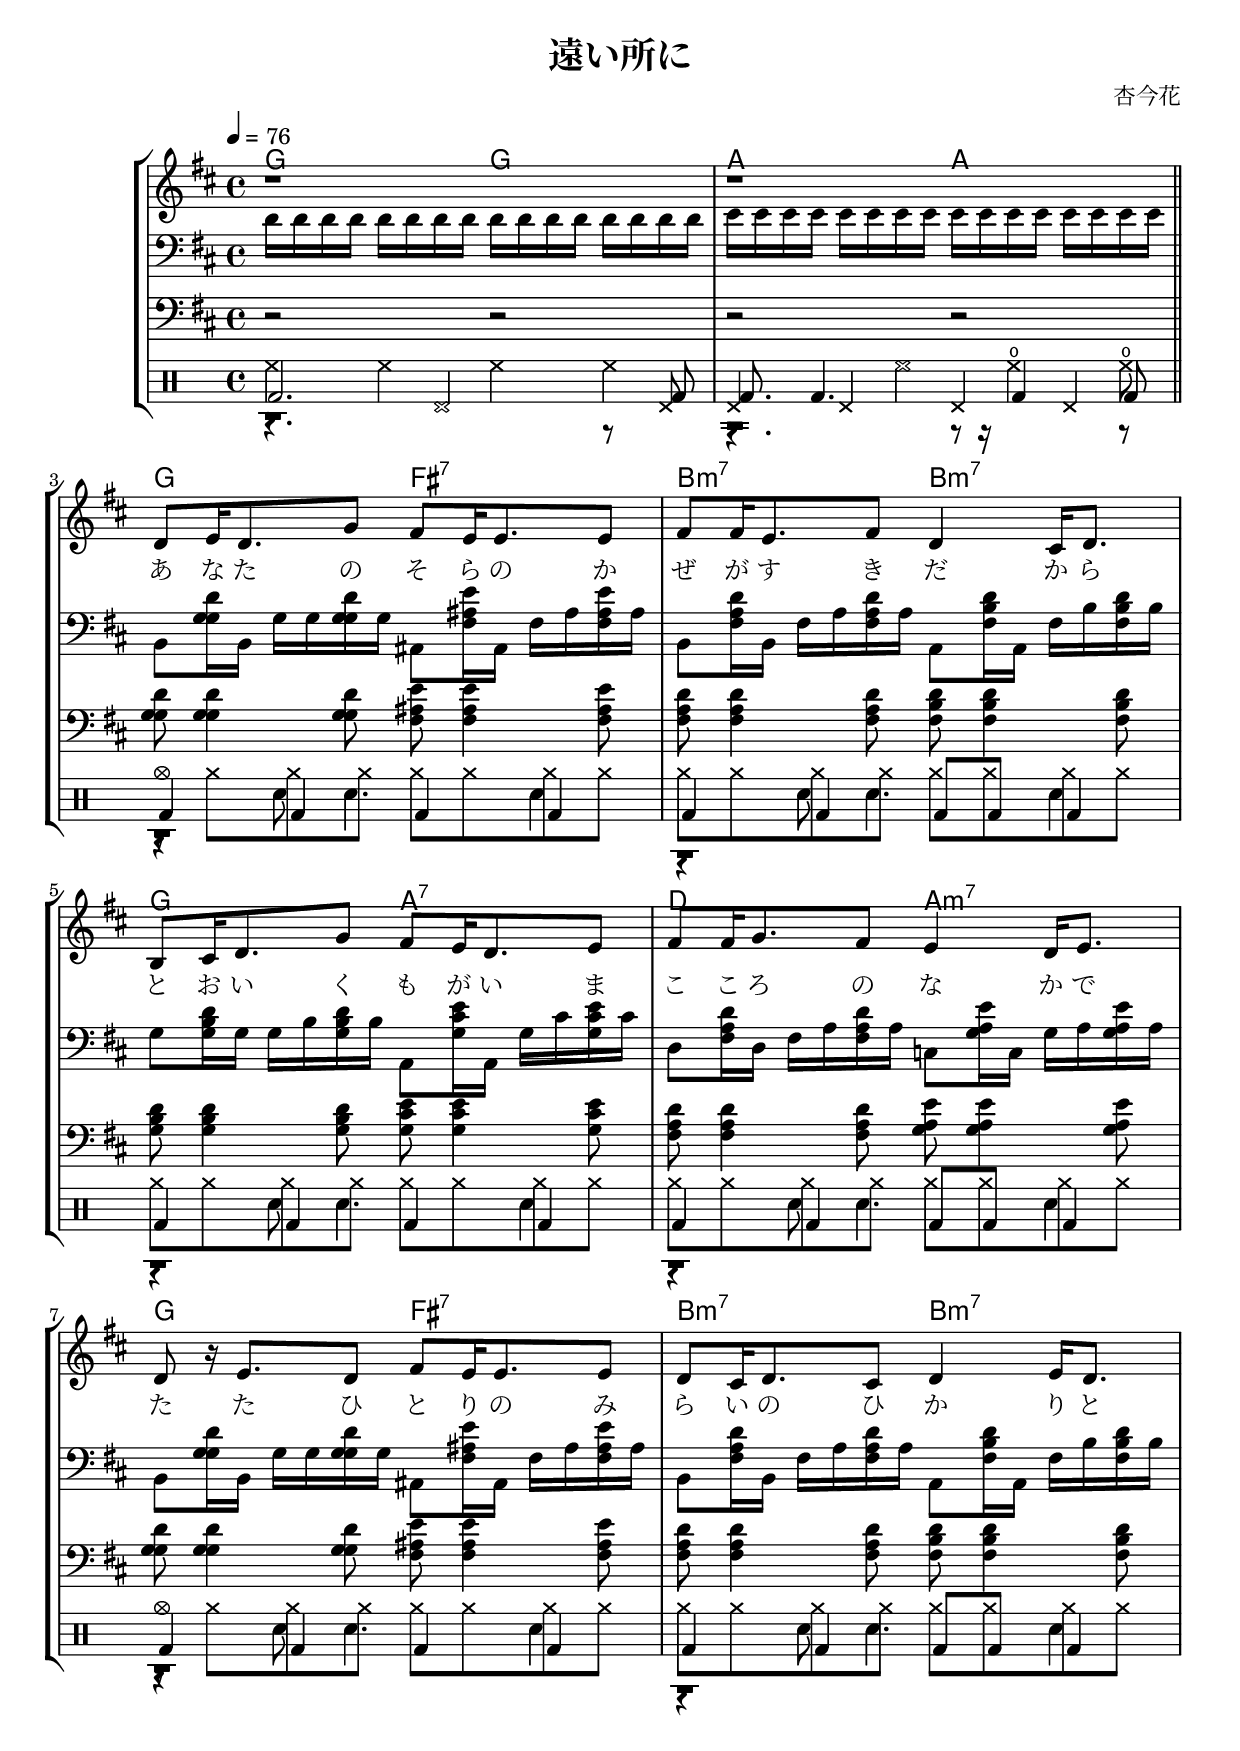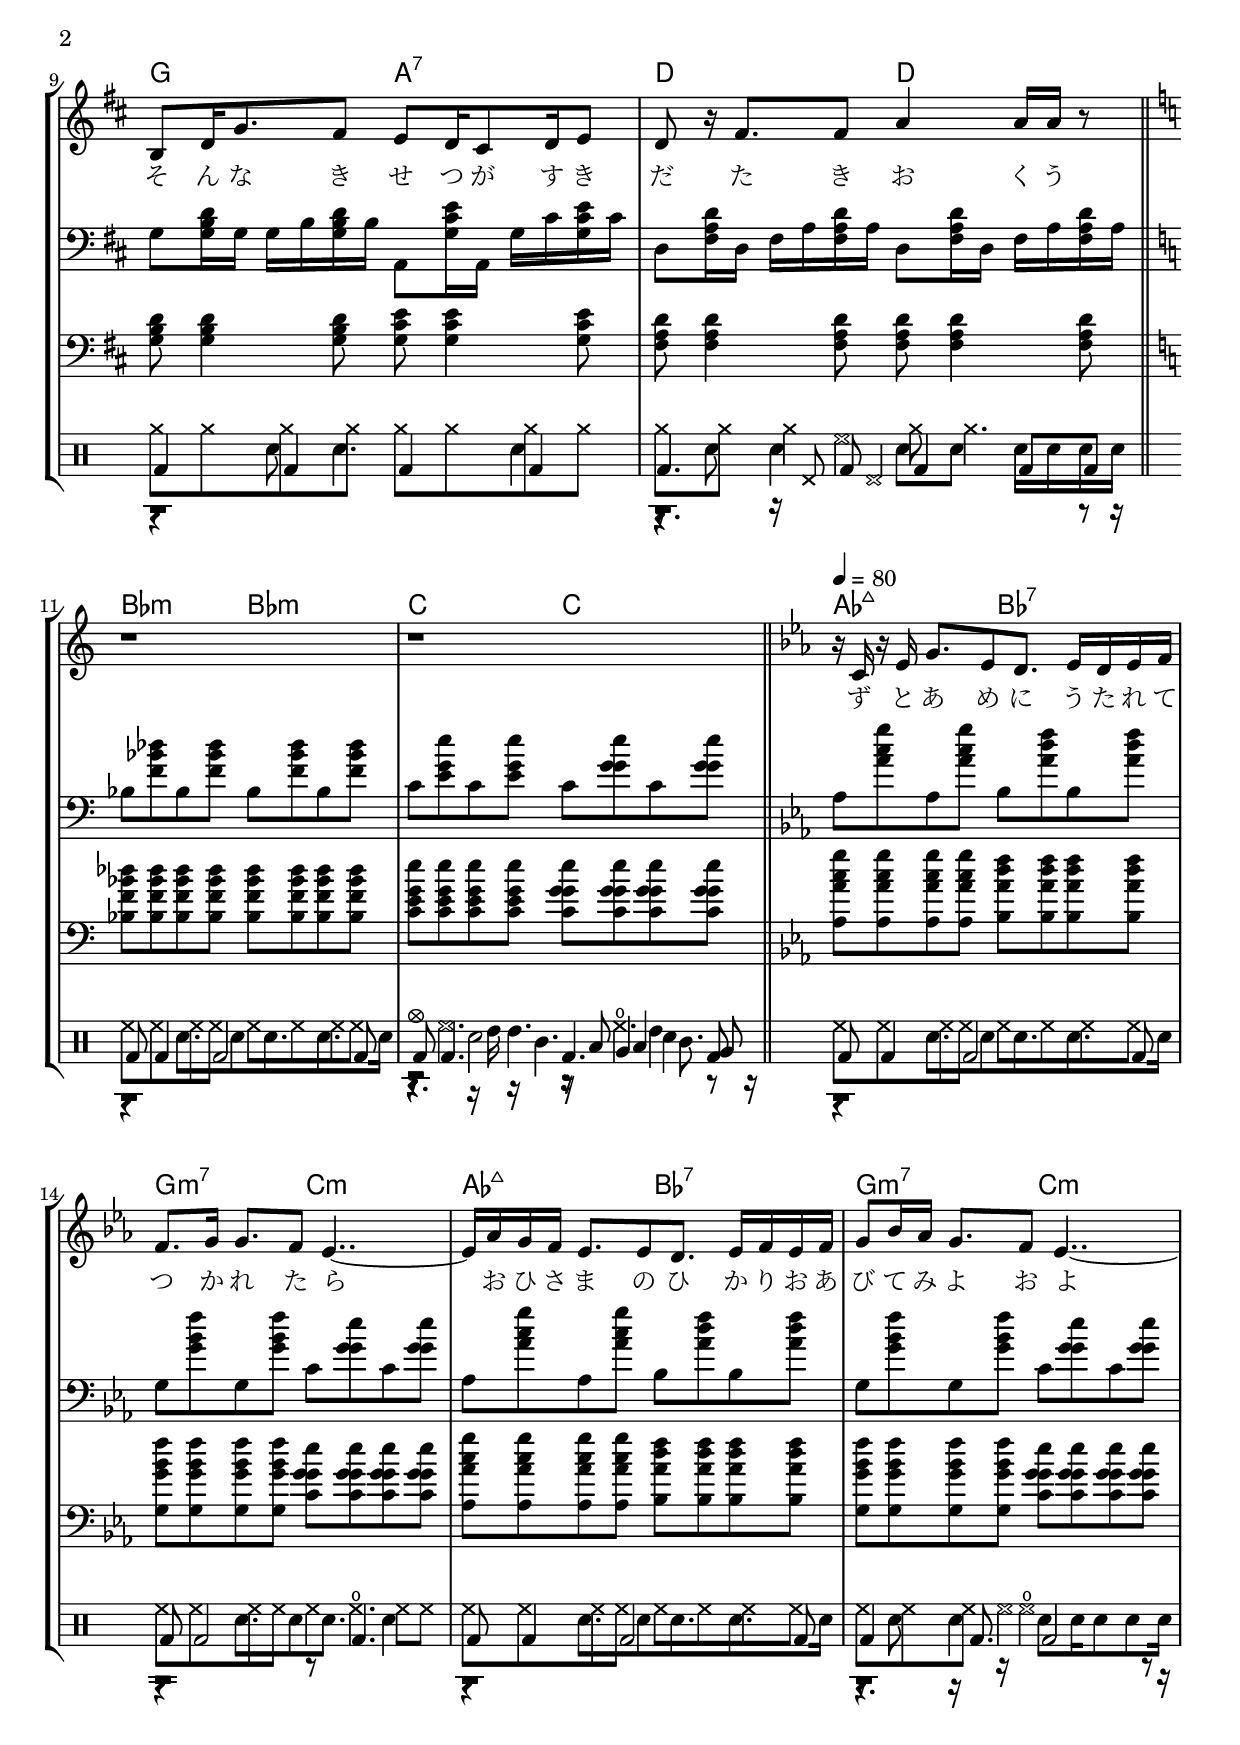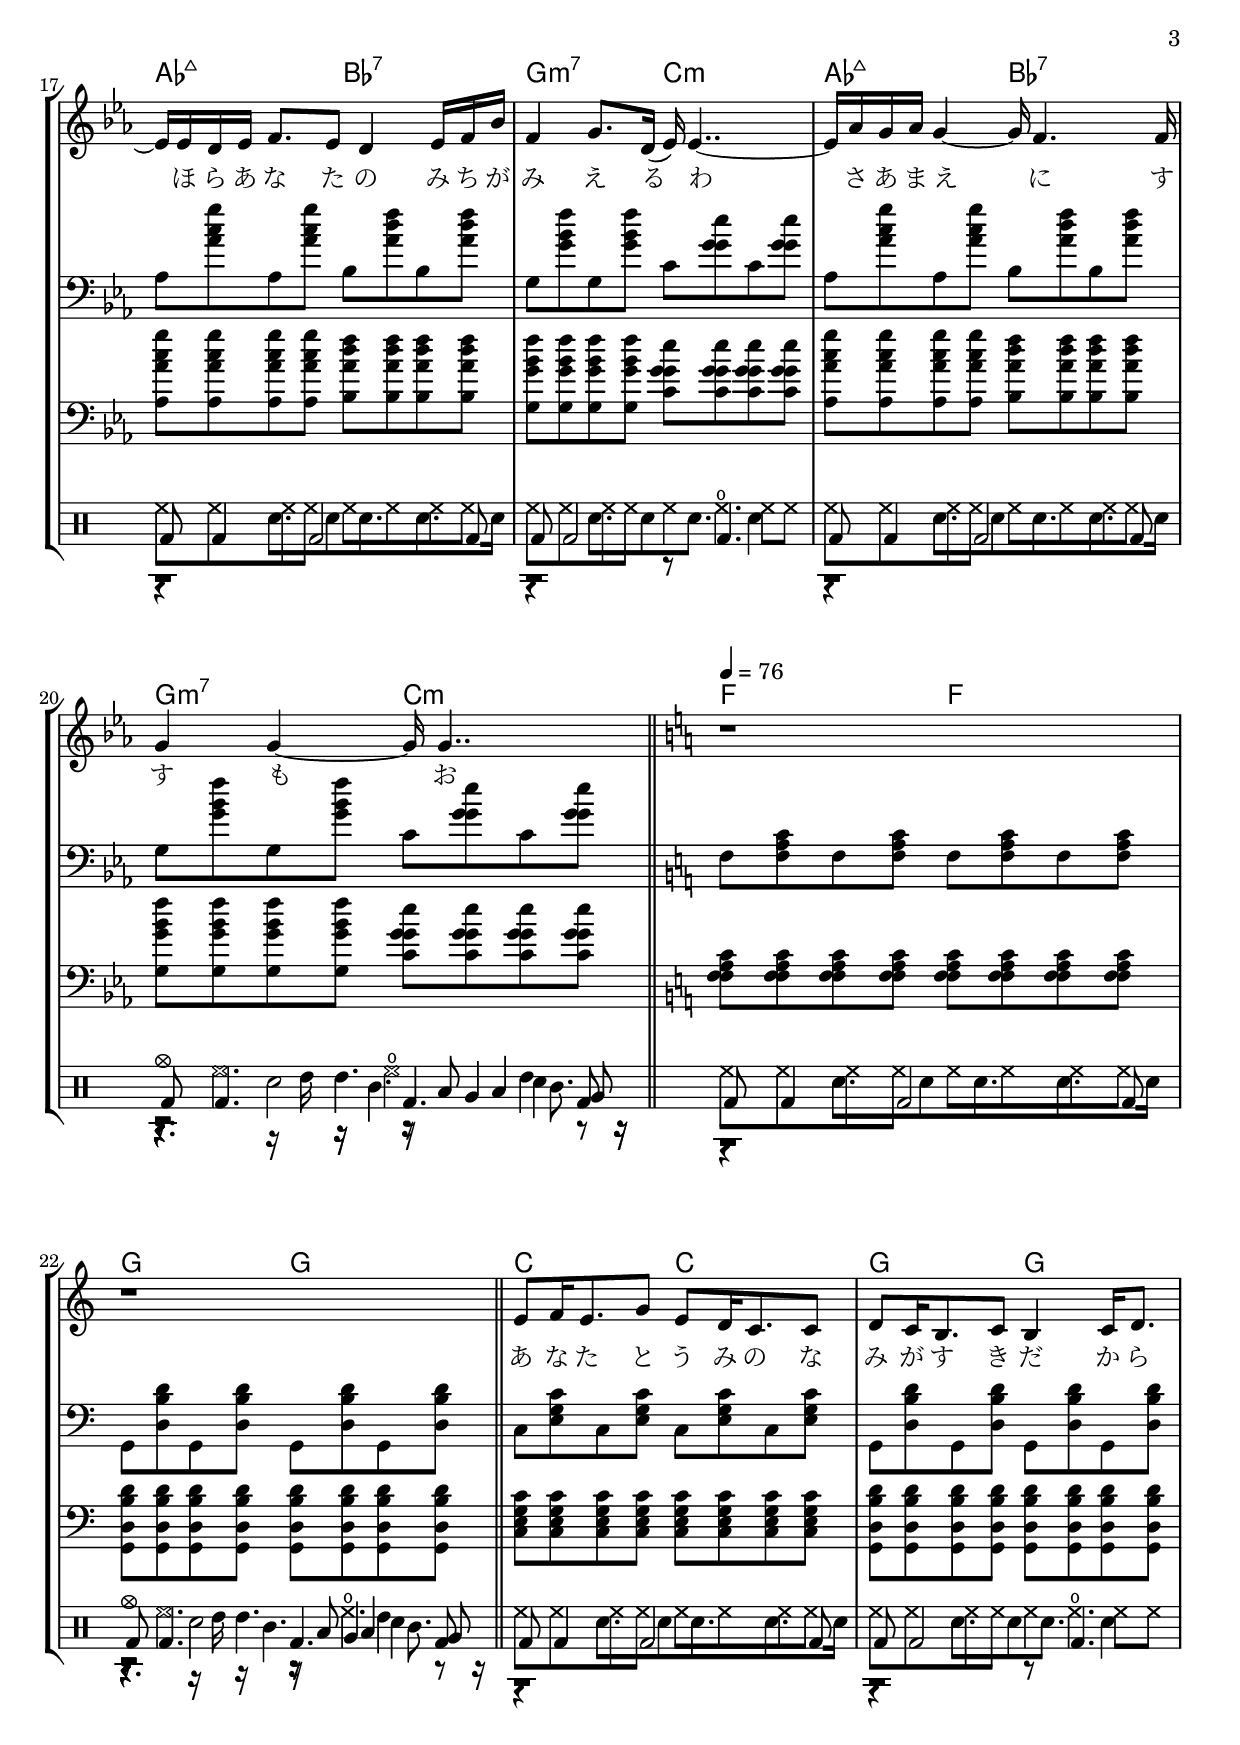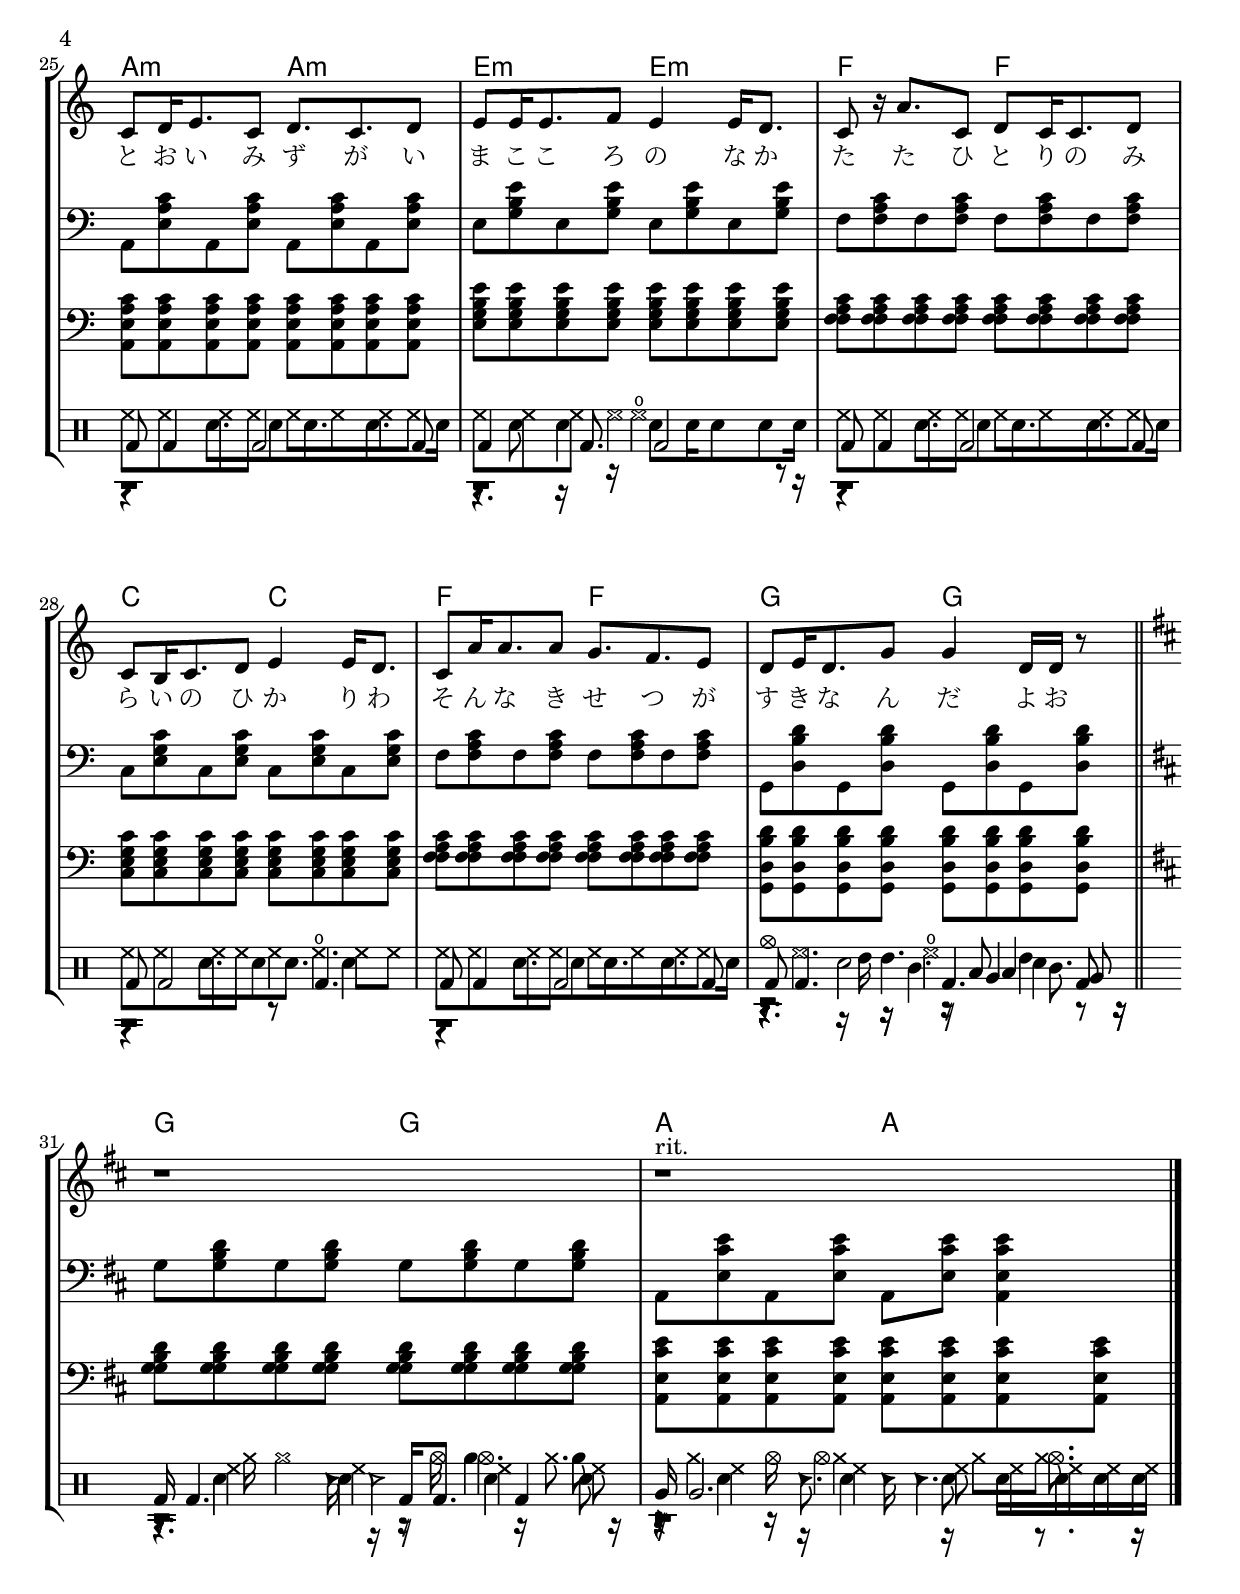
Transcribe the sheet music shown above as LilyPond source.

\version "2.12.1"

\header {
	title = \markup {遠い所に}
	composer = \markup \center-column {杏今花}
}

harmony = \chordmode {
	g2 g a a 

	g fis:7 b:min7 b:min7 g a:7 d a:min7 g fis:7 b:min7 b:min7 g a:7 d d 

	bes:m bes:m c c 

	as:maj7 bes:7 g:min7 c:m as:maj7 bes:7 g:min7 c:m as:maj7 bes:7 g:min7 c:m as:maj7 bes:7 g:min7 c:m 

	f f g g 

	c c g g a:m a:m e:m e:m f f c c f f g g 

	g g a a 
}

melody = {
	\key d \major
	\tempo 4 = 76
	r1 | r1   
	\set Staff.midiInstrument = #"fss0.25"
	 d'8  e'16  d'8.  g'8  fis'8  e'16  e'8.  e'8 
	fis'8  fis'16  e'8.  fis'8  d'4  cis'16  d'8. 
	b8  cis'16  d'8.  g'8  fis'8  e'16  d'8.  e'8 
	fis'8  fis'16  g'8.  fis'8  e'4  d'16  e'8. 
	d'8  r16  e'8.  d'8  fis'8  e'16  e'8.  e'8 
	d'8  cis'16  d'8.  cis'8  d'4  e'16  d'8. 
	b8  d'16  g'8.  fis'8  e'8  d'16  cis'8  d'16  e'8 
	d'8  r16  fis'8.  fis'8  a'4  a'16  a'16  	r8 	\key c \major
	r1 | r1   
	\set Staff.midiInstrument = #"fss0.23"
		\key es \major
	\tempo 4 = 80
r16 c'16  r16  es'16  g'8.  es'8  d'8.  es'16  d'16  es'16  f'16 
	f'8.  g'16  g'8.  f'8  es'4..~ 
	es'16  as'16  g'16  f'16  es'8.  es'8  d'8.  es'16  f'16  es'16  f'16 
	g'8  bes'16  as'16  g'8.  f'8  es'4..~ 
	es'16  es'16  d'16  es'16  f'8.  es'8  d'4  es'16  f'16  bes'16 
	f'4  g'8.  d'16  (es'16)  es'4..~ 
	es'16  as'16  g'16  as'16  g'4~g'16  f'4.  f'16 
	g'4  g'4~g'16  g'4..
	\key c \major
	\tempo 4 = 76
	r1 | r1   
	\set Staff.midiInstrument = #"fss0.23"
	 e'8  f'16  e'8.  g'8  e'8  d'16  c'8.  c'8 
	d'8  c'16  b8.  c'8  b4  c'16  d'8. 
	c'8  d'16  e'8.  c'8  d'8.  c'8.  d'8 
	e'8  e'16  e'8.  f'8  e'4  e'16  d'8. 
	c'8  r16  a'8.  c'8  d'8  c'16  c'8.  d'8 
	c'8  b16  c'8.  d'8  e'4  e'16  d'8. 
	c'8  a'16  a'8.  a'8  g'8.  f'8.  e'8 
	d'8  e'16  d'8.  g'8  g'4  d'16  d'16  	r8 	\key d \major
	r1 | r1^"rit." \bar "|."
}

words = \lyricmode {
	
	あ  な  た  の  そ  ら  の  か  ぜ  が  す  き  だ  か  ら  と  お  い  く  も  が  い  ま  こ  こ  ろ  の  な  か  で  た  た  ひ  と  り  の  み  ら  い  の  ひ  か  り  と  そ  ん  な  き  せ  つ  が  す  き  だ  た  き  お  く  う  
	
	ず  と  あ  め  に  う  た  れ  て  つ  か  れ  た  ら  お  ひ  さ  ま  の  ひ  か  り  お  あ  び  て  み  よ  お  よ  ほ  ら  あ  な  た  の  み  ち  が  み  え  る  わ  さ  あ  ま  え  に  す  す  も  お  
	
	あ  な  た  と  う  み  の  な  み  が  す  き  だ  か  ら  と  お  い  み  ず  が  い  ま  こ  こ  ろ  の  な  か  た  た  ひ  と  り  の  み  ら  い  の  ひ  か  り  わ  そ  ん  な  き  せ  つ  が  す  き  な  ん  だ  よ  お  
	
}

tempochange = {
	\tempo 4 = 76
	r1 | r1 \bar "||"
	\tempo 4 = 76
	r1 | r1 | r1 | r1 | r1 | r1 | r1 | r1 \bar "||"
	\tempo 4 = 76
	r1 | r1 \bar "||"
	\tempo 4 = 80
	r1 | r1 | r1 | r1 | r1 | r1 | r1 | r1 \bar "||"
	\tempo 4 = 76
	r1 | r1 \bar "||"
	\tempo 4 = 76
	r1 | r1 | r1 | r1 | r1 | r1 | r1 | r1 \bar "||"
	\tempo 4 = 76
	r1 | \tempo 4 = 57 r2 \tempo 4 = 50 r2 \bar "|."
}

mainacc = {
	\clef bass
	\set Staff.midiInstrument = #"Vibraphone"
	\key d \major
	\tempo 4 = 76
	d'16 d'16 d'16 d'16 d'16 d'16 d'16 d'16
	d'16 d'16 d'16 d'16 d'16 d'16 d'16 d'16
	e'16 e'16 e'16 e'16 e'16 e'16 e'16 e'16
	e'16 e'16 e'16 e'16 e'16 e'16 e'16 e'16
	\bar "||"

	\set Staff.midiInstrument = #"Music box"
	b,8 <g g d'>16 b,16   g16 g16 <g g d'>16 g16
	ais,8 <fis ais e'>16 ais,16   fis16 ais16 <fis ais e'>16 ais16
	b,8 <fis a d'>16 b,16   fis16 a16 <fis a d'>16 a16
	a,8 <fis b d'>16 a,16   fis16 b16 <fis b d'>16 b16
	g8 <g b d'>16 g16   g16 b16 <g b d'>16 b16
	a,8 <g cis' e'>16 a,16   g16 cis'16 <g cis' e'>16 cis'16
	d8 <fis a d'>16 d16   fis16 a16 <fis a d'>16 a16
	c8 <g a e'>16 c16   g16 a16 <g a e'>16 a16
	b,8 <g g d'>16 b,16   g16 g16 <g g d'>16 g16
	ais,8 <fis ais e'>16 ais,16   fis16 ais16 <fis ais e'>16 ais16
	b,8 <fis a d'>16 b,16   fis16 a16 <fis a d'>16 a16
	a,8 <fis b d'>16 a,16   fis16 b16 <fis b d'>16 b16
	g8 <g b d'>16 g16   g16 b16 <g b d'>16 b16
	a,8 <g cis' e'>16 a,16   g16 cis'16 <g cis' e'>16 cis'16
	d8 <fis a d'>16 d16   fis16 a16 <fis a d'>16 a16
	d8 <fis a d'>16 d16   fis16 a16 <fis a d'>16 a16
	\bar "||"

	\set Staff.midiInstrument = #"Marimba"
	\key c \major
	bes8 <f' bes' des''> bes <f' bes' des''>
	bes8 <f' bes' des''> bes <f' bes' des''>
	c'8 <e' g' e''> c' <e' g' e''>
	c'8 <g' g' e''> c' <g' g' e''>
	\bar "||"

	\set Staff.midiInstrument = #"Marimba"
	\key es \major
	\tempo 4 = 80
	as8 <as' c'' g''> as <as' c'' g''>
	bes8 <as' d'' f''> bes <as' d'' f''>
	g8 <g' bes' f''> g <g' bes' f''>
	c'8 <g' g' es''> c' <g' g' es''>
	as8 <as' c'' g''> as <as' c'' g''>
	bes8 <as' d'' f''> bes <as' d'' f''>
	g8 <g' bes' f''> g <g' bes' f''>
	c'8 <g' g' es''> c' <g' g' es''>
	as8 <as' c'' g''> as <as' c'' g''>
	bes8 <as' d'' f''> bes <as' d'' f''>
	g8 <g' bes' f''> g <g' bes' f''>
	c'8 <g' g' es''> c' <g' g' es''>
	as8 <as' c'' g''> as <as' c'' g''>
	bes8 <as' d'' f''> bes <as' d'' f''>
	g8 <g' bes' f''> g <g' bes' f''>
	c'8 <g' g' es''> c' <g' g' es''>
	\bar "||"

	\set Staff.midiInstrument = #"Marimba"
	\key c \major
	\tempo 4 = 76
	f8 <f a c'> f <f a c'>
	f8 <f a c'> f <f a c'>
	g,8 <d b d'> g, <d b d'>
	g,8 <d b d'> g, <d b d'>
	\bar "||"

	\set Staff.midiInstrument = #"Marimba"
	c8 <e g c'> c <e g c'>
	c8 <e g c'> c <e g c'>
	g,8 <d b d'> g, <d b d'>
	g,8 <d b d'> g, <d b d'>
	a,8 <e a c'> a, <e a c'>
	a,8 <e a c'> a, <e a c'>
	e8 <g b e'> e <g b e'>
	e8 <g b e'> e <g b e'>
	f8 <f a c'> f <f a c'>
	f8 <f a c'> f <f a c'>
	c8 <e g c'> c <e g c'>
	c8 <e g c'> c <e g c'>
	f8 <f a c'> f <f a c'>
	f8 <f a c'> f <f a c'>
	g,8 <d b d'> g, <d b d'>
	g,8 <d b d'> g, <d b d'>
	\bar "||"

	\set Staff.midiInstrument = #"Marimba"
	\key d \major
	g8 <g b d'> g <g b d'>
	g8 <g b d'> g <g b d'>
	a,8 <e cis' e'> a, <e cis' e'>
	a,8 <e cis' e'>8 <a, e cis' e'>4
	\bar "|."
}

subacc = {
	\clef bass
	\set Staff.midiInstrument = #"Acoustic grand"
	\key d \major
	\tempo 4 = 76
	r2
	r2
	r2
	r2
	\bar "||"

	\set Staff.midiInstrument = #"orchestral strings"
	<g g d'>8 <g g d'>4 <g g d'>8
	<fis ais e'>8 <fis ais e'>4 <fis ais e'>8
	<fis a d'>8 <fis a d'>4 <fis a d'>8
	<fis b d'>8 <fis b d'>4 <fis b d'>8
	<g b d'>8 <g b d'>4 <g b d'>8
	<g cis' e'>8 <g cis' e'>4 <g cis' e'>8
	<fis a d'>8 <fis a d'>4 <fis a d'>8
	<g a e'>8 <g a e'>4 <g a e'>8
	<g g d'>8 <g g d'>4 <g g d'>8
	<fis ais e'>8 <fis ais e'>4 <fis ais e'>8
	<fis a d'>8 <fis a d'>4 <fis a d'>8
	<fis b d'>8 <fis b d'>4 <fis b d'>8
	<g b d'>8 <g b d'>4 <g b d'>8
	<g cis' e'>8 <g cis' e'>4 <g cis' e'>8
	<fis a d'>8 <fis a d'>4 <fis a d'>8
	<fis a d'>8 <fis a d'>4 <fis a d'>8
	\bar "||"

	\set Staff.midiInstrument = #"Bright Acoustic"
	\key c \major
	<bes f' bes' des''>8 <bes f' bes' des''>8 <bes f' bes' des''>8 <bes f' bes' des''>8
	<bes f' bes' des''>8 <bes f' bes' des''>8 <bes f' bes' des''>8 <bes f' bes' des''>8
	<c' e' g' e''>8 <c' e' g' e''>8 <c' e' g' e''>8 <c' e' g' e''>8
	<c' g' g' e''>8 <c' g' g' e''>8 <c' g' g' e''>8 <c' g' g' e''>8
	\bar "||"

	\set Staff.midiInstrument = #"Bright Acoustic"
	\key es \major
	\tempo 4 = 80
	<as as' c'' g''>8 <as as' c'' g''>8 <as as' c'' g''>8 <as as' c'' g''>8
	<bes as' d'' f''>8 <bes as' d'' f''>8 <bes as' d'' f''>8 <bes as' d'' f''>8
	<g g' bes' f''>8 <g g' bes' f''>8 <g g' bes' f''>8 <g g' bes' f''>8
	<c' g' g' es''>8 <c' g' g' es''>8 <c' g' g' es''>8 <c' g' g' es''>8
	<as as' c'' g''>8 <as as' c'' g''>8 <as as' c'' g''>8 <as as' c'' g''>8
	<bes as' d'' f''>8 <bes as' d'' f''>8 <bes as' d'' f''>8 <bes as' d'' f''>8
	<g g' bes' f''>8 <g g' bes' f''>8 <g g' bes' f''>8 <g g' bes' f''>8
	<c' g' g' es''>8 <c' g' g' es''>8 <c' g' g' es''>8 <c' g' g' es''>8
	<as as' c'' g''>8 <as as' c'' g''>8 <as as' c'' g''>8 <as as' c'' g''>8
	<bes as' d'' f''>8 <bes as' d'' f''>8 <bes as' d'' f''>8 <bes as' d'' f''>8
	<g g' bes' f''>8 <g g' bes' f''>8 <g g' bes' f''>8 <g g' bes' f''>8
	<c' g' g' es''>8 <c' g' g' es''>8 <c' g' g' es''>8 <c' g' g' es''>8
	<as as' c'' g''>8 <as as' c'' g''>8 <as as' c'' g''>8 <as as' c'' g''>8
	<bes as' d'' f''>8 <bes as' d'' f''>8 <bes as' d'' f''>8 <bes as' d'' f''>8
	<g g' bes' f''>8 <g g' bes' f''>8 <g g' bes' f''>8 <g g' bes' f''>8
	<c' g' g' es''>8 <c' g' g' es''>8 <c' g' g' es''>8 <c' g' g' es''>8
	\bar "||"

	\set Staff.midiInstrument = #"Vibraphone"
	\key c \major
	\tempo 4 = 76
	<f f a c'>8 <f f a c'>8 <f f a c'>8 <f f a c'>8
	<f f a c'>8 <f f a c'>8 <f f a c'>8 <f f a c'>8
	<g, d b d'>8 <g, d b d'>8 <g, d b d'>8 <g, d b d'>8
	<g, d b d'>8 <g, d b d'>8 <g, d b d'>8 <g, d b d'>8
	\bar "||"

	\set Staff.midiInstrument = #"Bright Acoustic"
	<c e g c'>8 <c e g c'>8 <c e g c'>8 <c e g c'>8
	<c e g c'>8 <c e g c'>8 <c e g c'>8 <c e g c'>8
	<g, d b d'>8 <g, d b d'>8 <g, d b d'>8 <g, d b d'>8
	<g, d b d'>8 <g, d b d'>8 <g, d b d'>8 <g, d b d'>8
	<a, e a c'>8 <a, e a c'>8 <a, e a c'>8 <a, e a c'>8
	<a, e a c'>8 <a, e a c'>8 <a, e a c'>8 <a, e a c'>8
	<e g b e'>8 <e g b e'>8 <e g b e'>8 <e g b e'>8
	<e g b e'>8 <e g b e'>8 <e g b e'>8 <e g b e'>8
	<f f a c'>8 <f f a c'>8 <f f a c'>8 <f f a c'>8
	<f f a c'>8 <f f a c'>8 <f f a c'>8 <f f a c'>8
	<c e g c'>8 <c e g c'>8 <c e g c'>8 <c e g c'>8
	<c e g c'>8 <c e g c'>8 <c e g c'>8 <c e g c'>8
	<f f a c'>8 <f f a c'>8 <f f a c'>8 <f f a c'>8
	<f f a c'>8 <f f a c'>8 <f f a c'>8 <f f a c'>8
	<g, d b d'>8 <g, d b d'>8 <g, d b d'>8 <g, d b d'>8
	<g, d b d'>8 <g, d b d'>8 <g, d b d'>8 <g, d b d'>8
	\bar "||"

	\set Staff.midiInstrument = #"Music box"
	\key d \major
	<g g b d'>8 <g g b d'>8 <g g b d'>8 <g g b d'>8
	<g g b d'>8 <g g b d'>8 <g g b d'>8 <g g b d'>8
	<a, e cis' e'>8 <a, e cis' e'>8 <a, e cis' e'>8 <a, e cis' e'>8
	<a, e cis' e'>8 <a, e cis' e'>8 <a, e cis' e'>8 <a, e cis' e'>8
	\bar "|."
}

percA = {
	\drummode {
	r1  |r2 r8 hho4 hho8  \bar "||"
	r8 cymr8 cymr8 cymr8 cymr8 cymr8 cymr8 cymr8  |cymr8 cymr8 cymr8 cymr8 cymr8 cymr8 cymr8 cymr8  |cymr8 cymr8 cymr8 cymr8 cymr8 cymr8 cymr8 cymr8  |cymr8 cymr8 cymr8 cymr8 cymr8 cymr8 cymr8 cymr8  |r8 cymr8 cymr8 cymr8 cymr8 cymr8 cymr8 cymr8  |cymr8 cymr8 cymr8 cymr8 cymr8 cymr8 cymr8 cymr8  |cymr8 cymr8 cymr8 cymr8 cymr8 cymr8 cymr8 cymr8  |cymr8 cymr8 cymr4 cymr8 cymr4.  \bar "||"
	hh8 hh8 hh8 hh8 hh8 hh8 hh8 hh8  |r8 hh2. r8  \bar "||"
	hh8 hh8 hh8 hh8 hh8 hh8 hh8 hh8  |hh8 hh8 hh8 hh8 hh4 hh8 hh8  |hh8 hh8 hh8 hh8 hh8 hh8 hh8 hh8  |hh8 hh8 hh8 hh2 r8  |hh8 hh8 hh8 hh8 hh8 hh8 hh8 hh8  |hh8 hh8 hh8 hh8 hh4 hh8 hh8  |hh8 hh8 hh8 hh8 hh8 hh8 hh8 hh8  |r8 hh2. r8  \bar "||"
	hh8 hh8 hh8 hh8 hh8 hh8 hh8 hh8  |r8 hh2. r8  \bar "||"
	hh8 hh8 hh8 hh8 hh8 hh8 hh8 hh8  |hh8 hh8 hh8 hh8 hh4 hh8 hh8  |hh8 hh8 hh8 hh8 hh8 hh8 hh8 hh8  |hh8 hh8 hh8 hh2 r8  |hh8 hh8 hh8 hh8 hh8 hh8 hh8 hh8  |hh8 hh8 hh8 hh8 hh4 hh8 hh8  |hh8 hh8 hh8 hh8 hh8 hh8 hh8 hh8  |r8 hh2. r8  \bar "||"
	r8 hh4 hh4 hh4 hh8  |r8 hh4 hh4 hh8 hh16 hh16 hh16 hh16  \bar "|."
	}
}

percB = {
	\drummode {
	r4. hhp2 hhp8  |hhp4 hhp4 hhp4 hhp4  \bar "||"
	r4 sn8 sn4. sn4  |r4 sn8 sn4. sn4  |r4 sn8 sn4. sn4  |r4 sn8 sn4. sn4  |r4 sn8 sn4. sn4  |r4 sn8 sn4. sn4  |r4 sn8 sn4. sn4  |r8 sn8 sn4 sn8 sn8 sn16 sn16 sn16 sn16  \bar "||"
	r4 sn8. sn8 sn8. sn8. sn16  |r4 sn2 sn4  \bar "||"
	r4 sn8. sn8 sn8. sn8. sn16  |r4 sn8. sn8 sn8. sn4  |r4 sn8. sn8 sn8. sn8. sn16  |r8 sn8 sn4 sn8 sn16 sn8 sn8 sn16  |r4 sn8. sn8 sn8. sn8. sn16  |r4 sn8. sn8 sn8. sn4  |r4 sn8. sn8 sn8. sn8. sn16  |r4 sn2 sn4  \bar "||"
	r4 sn8. sn8 sn8. sn8. sn16  |r4 sn2 sn4  \bar "||"
	r4 sn8. sn8 sn8. sn8. sn16  |r4 sn8. sn8 sn8. sn4  |r4 sn8. sn8 sn8. sn8. sn16  |r8 sn8 sn4 sn8 sn16 sn8 sn8 sn16  |r4 sn8. sn8 sn8. sn8. sn16  |r4 sn8. sn8 sn8. sn4  |r4 sn8. sn8 sn8. sn8. sn16  |r4 sn2 sn4  \bar "||"
	r8 sn4 sn4 sn4 sn8  |r8 sn4 sn4 sn8 sn16 sn16 sn16 sn16  \bar "|."
	}
}

percC = {
	\drummode {
	hh4 hh4 hh4 hh4  |r4. hh2 r8  \bar "||"
	bd4 bd4 bd4 bd4  |bd4 bd4 bd8 bd8 bd4  |bd4 bd4 bd4 bd4  |bd4 bd4 bd8 bd8 bd4  |bd4 bd4 bd4 bd4  |bd4 bd4 bd8 bd8 bd4  |bd4 bd4 bd4 bd4  |bd4. bd8 bd4 bd8 bd8  \bar "||"
	bd8 bd4 bd2 bd8  |bd8 bd4. bd4. bd8  \bar "||"
	bd8 bd4 bd2 bd8  |bd8 bd2 bd4.  |bd8 bd4 bd2 bd8  |bd4 r16 bd8. bd2  |bd8 bd4 bd2 bd8  |bd8 bd2 bd4.  |bd8 bd4 bd2 bd8  |bd8 bd4. bd4. bd8  \bar "||"
	bd8 bd4 bd2 bd8  |bd8 bd4. bd4. bd8  \bar "||"
	bd8 bd4 bd2 bd8  |bd8 bd2 bd4.  |bd8 bd4 bd2 bd8  |bd4 r16 bd8. bd2  |bd8 bd4 bd2 bd8  |bd8 bd2 bd4.  |bd8 bd4 bd2 bd8  |bd8 bd4. bd4. bd8  \bar "||"
	bd16 bd4. r16 bd16 bd8. bd4  |r1  \bar "|."
	}
}

percD = {
	\drummode {
	bd2. r8 bd8  |bd8. bd4. r16 bd4 bd8  \bar "||"
	cymc1  |r1 |r1 |r1 |cymc1  |r1 |r1 |r1 \bar "||"
	r1  |r2 r8 hho4.  \bar "||"
	r1  |r2 r8 hho4.  |r1  |r4. r16 hho2 r16  |r1  |r2 r8 hho4.  |r1  |r4. r16 hho2 r16  \bar "||"
	r1  |r2 r8 hho4.  \bar "||"
	r1  |r2 r8 hho4.  |r1  |r4. r16 hho2 r16  |r1  |r2 r8 hho4.  |r1  |r4. r16 hho2 r16  \bar "||"
	r2 r16 cymc16 cymc4.  |r4 cymc16 cymc2 cymc8.  \bar "|."
	}
}

percE = {
	\drummode {
	r1 | r1 \bar "||"
	r1 |r1 |r1 |r1 |r1 |r1 |r1 |r4 r16 hhp8 hhp2 r16  \bar "||"
	r1 |cymc1  \bar "||"
	r1 |r1 |r1 |r1 |r1 |r1 |r1 |cymc1  \bar "||"
	r1 |cymc1  \bar "||"
	r1 |r1 |r1 |r1 |r1 |r1 |r1 |cymc1  \bar "||"
	r1  |tomfh16 tomfh2. r8.  \bar "|."
	}
}

percF = {
	\drummode {
	r1 | r1 \bar "||"
	r1 |r1 |r1 |r1 |r1 |r1 |r1 |r4. hh2 r8  \bar "||"
	r1 |r4 r16 tommh16 tommh4. tommh4  \bar "||"
	r1 |r1 |r1 |r1 |r1 |r1 |r1 |r4 r16 tommh16 tommh4. tommh4  \bar "||"
	r1 |r4 r16 tommh16 tommh4. tommh4  \bar "||"
	r1 |r1 |r1 |r1 |r1 |r1 |r1 |r4 r16 tommh16 tommh4. tommh4  \bar "||"
	r2 r8 rb4 rb8  |r1  \bar "|."
	}
}

percG = {
	\drummode {
	r1 | r1 \bar "||"
	r1 | r1 | r1 | r1 | r1 | r1 | r1 | r1 \bar "||"
	r1 |r4. r16 tomml4. tomml8.  \bar "||"
	r1 |r1 |r1 |r1 |r1 |r1 |r1 |r4. r16 tomml4. tomml8.  \bar "||"
	r1 |r4. r16 tomml4. tomml8.  \bar "||"
	r1 |r1 |r1 |r1 |r1 |r1 |r1 |r4. r16 tomml4. tomml8.  \bar "||"
	r4. hc16 hc2 r16  |r4 r16 hc8. hc16 hc4. r16  \bar "|."
	}
}

percH = {
	\drummode {
	r1 | r1 \bar "||"
	r1 | r1 | r1 | r1 | r1 | r1 | r1 | r1 \bar "||"
	r1 |r2 r16 toml8 toml4 r16  \bar "||"
	r1 |r1 |r1 |r1 |r1 |r1 |r1 |r2 r16 toml8 toml4 r16  \bar "||"
	r1 |r2 r16 toml8 toml4 r16  \bar "||"
	r1 |r1 |r1 |r1 |r1 |r1 |r1 |r2 r16 toml8 toml4 r16  \bar "||"
	r8. cymr16 cymr2 r16 cymr8.  |r16 cymr4 r16 cymr4 r16 cymr8 cymr8.  \bar "|."
	}
}

percI = {
	\drummode {
	r1 | r1 \bar "||"
	r1 | r1 | r1 | r1 | r1 | r1 | r1 | r1 \bar "||"
	r1 |r2 r8 tomfh4 tomfh8  \bar "||"
	r1 |r1 |r1 |r1 |r1 |r1 |r1 |r2 r8 tomfh4 tomfh8  \bar "||"
	r1 |r2 r8 tomfh4 tomfh8  \bar "||"
	r1 |r1 |r1 |r1 |r1 |r1 |r1 |r2 r8 tomfh4 tomfh8  \bar "||"
	r1 | r1 \bar "|."
	}
}

\score {
	<<
		\new StaffGroup <<
			\new ChordNames {\harmony}
			\new Voice = "melody" {\melody}
			\new Lyrics \lyricsto "melody" \words
			\new Staff = "mainacc" {\mainacc}
			\new Staff = "subacc" {\subacc}
			\new DrumStaff <<
				\new DrumVoice {\percA}
				\new DrumVoice {\percB}
				\new DrumVoice {\percC}
				\new DrumVoice {\percD}
				\new DrumVoice {\percE}
				\new DrumVoice {\percF}
				\new DrumVoice {\percG}
				\new DrumVoice {\percH}
				\new DrumVoice {\percI}
			>>
		>>
	>>
	\layout { }
}
